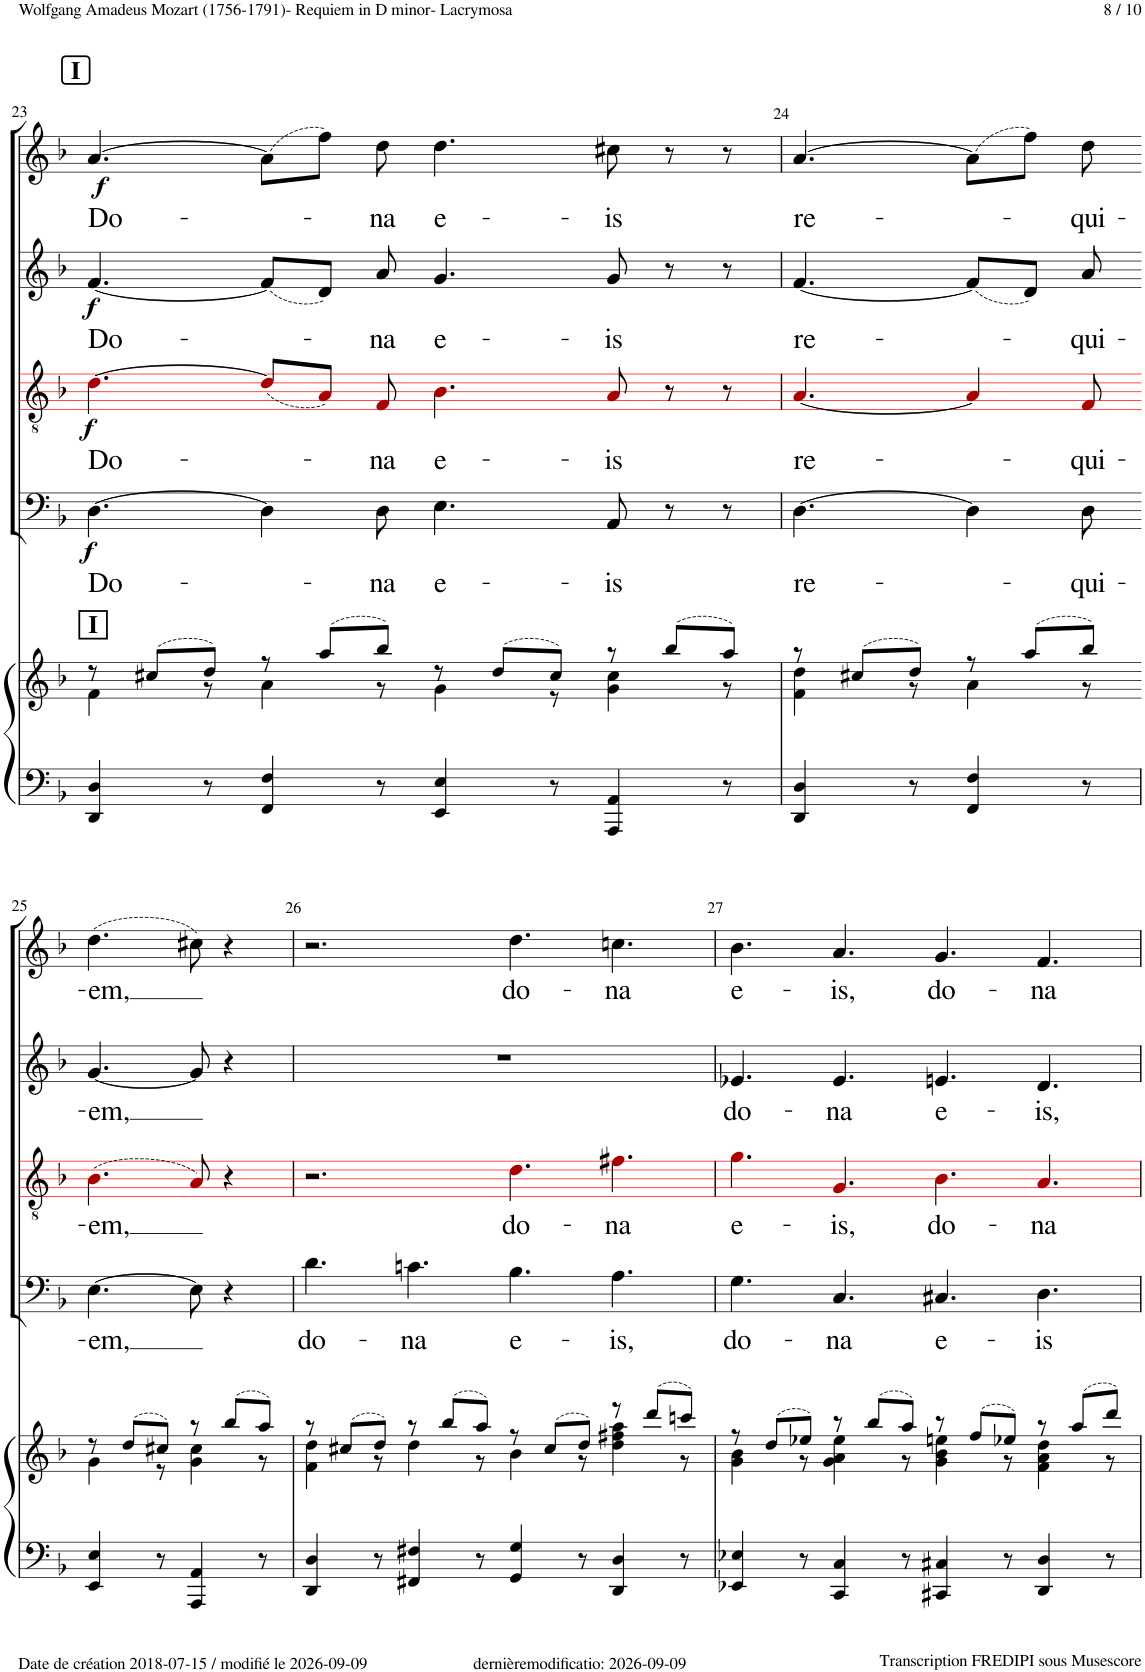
**kern	**kern	**kern	**text	**dynam	**kern	**text	**dynam	**kern	**text	**dynam	**kern	**text	**dynam
*part5	*part5	*part4	*part4	*part4	*part3	*part3	*part3	*part2	*part2	*part2	*part1	*part1	*part1
*staff6	*staff5	*staff4	*staff4	*staff4	*staff3	*staff3	*staff3	*staff2	*staff2	*staff2	*staff1	*staff1	*staff1
*I"Piano	*	*I"Bass	*	*	*I"Tenor	*	*	*I"Alto	*	*	*I"Soprano	*	*
*I'Pno	*	*	*	*	*	*	*	*	*	*	*	*	*
!!LO:PB:g=z
*clefF4	*clefG2	*clefF4	*	*	*clefGv2	*	*	*clefG2	*	*	*clefG2	*	*
*	*	*	*	*	*ITrd8c14	*	*	*	*	*	*	*	*
*k[b-]	*k[b-]	*k[b-]	*	*	*k[b-]	*	*	*k[b-]	*	*	*k[b-]	*	*
*M12/8	*M12/8	*M12/8	*	*	*M12/8	*	*	*M12/8	*	*	*M12/8	*	*
!!LO:REH:place=s1:a:B:cj:fs=14:t=I
=23	=23	=23	=23	=23	=23	=23	=23	=23	=23	=23	=23	=23	=23
*	*^	*	*	*	*	*	*	*	*	*	*	*	*
!	!LO:TX:a:B:t=I	!	!	!	!	!	!	!	!	!	!	!	!	!
!	!	!	!	!LO:LY:b	!LO:DY:b	!	!LO:LY:b	!LO:DY:b	!	!LO:LY:b	!LO:DY:b	!	!LO:LY:b	!LO:DY:b
4DD/ 4D/	8r	4f\	[4.D!\	Do-	f	[4.d!i\	Do-	f	[4.f!/	Do-	f	[4.a!/	Do-	f
.	(8cc#X/L	.	.	.	.	.	.	.	.	.	.	.	.	.
8r	8dd/J)	8r	.	.	.	.	.	.	.	.	.	.	.	.
4FF/ 4F/	8r	4a\	4D!\]	.	.	(8d!i/L]	.	.	(8f!/L]	.	.	(8a!\L]	.	.
.	(8aa/L	.	.	.	.	8A!i/J)	.	.	8d!/J)	.	.	8ff!\J)	.	.
!	!	!	!	!LO:LY:b	!	!	!LO:LY:b	!	!	!LO:LY:b	!	!	!LO:LY:b	!
8r	8bb-/J)	8r	8D!\	-na	.	8F!i/	-na	.	8a!/	-na	.	8dd!\	-na	.
!	!	!	!	!LO:LY:b	!	!	!LO:LY:b	!	!	!LO:LY:b	!	!	!LO:LY:b	!
4EE/ 4E/	8r	4g\	4.E!\	e-	.	4.B-!i\	e-	.	4.g!/	e-	.	4.dd!\	e-	.
.	(8dd/L	.	.	.	.	.	.	.	.	.	.	.	.	.
8r	8cc#/J)	8r	.	.	.	.	.	.	.	.	.	.	.	.
!	!	!	!	!LO:LY:b	!	!	!LO:LY:b	!	!	!LO:LY:b	!	!	!LO:LY:b	!
4AAA/ 4AA/	8r	4g\ 4cc#\	8AA!/	-is	.	8A!i/	-is	.	8g!/	-is	.	8cc#X!\	-is	.
.	(8bb-/L	.	8r	.	.	8r	.	.	8r	.	.	8r	.	.
8r	8aa/J)	8r	8r	.	.	8r	.	.	8r	.	.	8r	.	.
=24	=24	=24	=24	=24	=24	=24	=24	=24	=24	=24	=24	=24	=24	=24
!	!	!	!	!LO:LY:b	!	!	!LO:LY:b	!	!	!LO:LY:b	!	!	!LO:LY:b	!
4DD/ 4D/	8r	4f\ 4dd\	[4.D!\	re-	.	[4.A!i/	re-	.	[4.f!/	re-	.	[4.a!/	re-	.
.	(8cc#X/L	.	.	.	.	.	.	.	.	.	.	.	.	.
8r	8dd/J)	8r	.	.	.	.	.	.	.	.	.	.	.	.
4FF/ 4F/	8r	4a\	4D!\]	.	.	4A!i/]	.	.	(8f!/L]	.	.	(8a!\L]	.	.
.	(8aa/L	.	.	.	.	.	.	.	8d!/J)	.	.	8ff!\J)	.	.
!	!	!	!	!LO:LY:b	!	!	!LO:LY:b	!	!	!LO:LY:b	!	!	!LO:LY:b	!
8r	8bb-/J)	8r	8D!\	-qui-	.	8F!i/	-qui-	.	8a!/	-qui-	.	8dd!\	-qui-	.
!!LO:LB:g=z
=25-	=25-	=25-	=25-	=25-	=25-	=25-	=25-	=25-	=25-	=25-	=25-	=25-	=25-	=25-
!	!	!	!	!LO:LY:b	!	!	!LO:LY:b	!	!	!LO:LY:b	!	!	!LO:LY:b	!
4EE/ 4E/	8r	4g\	[4.E!\	-em,	.	(4.B-!i\	-em,	.	[4.g!/	-em,	.	(4.dd!\	-em,	.
.	(8dd/L	.	.	.	.	.	.	.	.	.	.	.	.	.
8r	8cc#X/J)	8r	.	.	.	.	.	.	.	.	.	.	.	.
4AAA/ 4AA/	8r	4g\ 4cc#\	8E!\]	.	.	8A!i/)	.	.	8g!/]	.	.	8cc#X!\)	.	.
.	(8bb-/L	.	4r	.	.	4r	.	.	4r	.	.	4r	.	.
8r	8aa/J)	8r	.	.	.	.	.	.	.	.	.	.	.	.
=26	=26	=26	=26	=26	=26	=26	=26	=26	=26	=26	=26	=26	=26	=26
!	!	!	!	!LO:LY:b	!	!	!	!	!	!	!	!	!	!
4DD/ 4D/	8r	4f\ 4dd\	4.d!\	do-	.	2.r	.	.	1.r	.	.	2.r	.	.
.	(8cc#X/L	.	.	.	.	.	.	.	.	.	.	.	.	.
8r	8dd/J)	8r	.	.	.	.	.	.	.	.	.	.	.	.
!	!	!	!	!LO:LY:b	!	!	!	!	!	!	!	!	!	!
4FF#X/ 4F#X/	8r	4dd\	4.cn!\	-na	.	.	.	.	.	.	.	.	.	.
.	(8bb-/L	.	.	.	.	.	.	.	.	.	.	.	.	.
8r	8aa/J)	8r	.	.	.	.	.	.	.	.	.	.	.	.
!	!	!	!	!LO:LY:b	!	!	!LO:LY:b	!	!	!	!	!	!LO:LY:b	!
4GG/ 4G/	8r	4b-\	4.B-!\	e-	.	4.d!i\	do-	.	.	.	.	4.dd!\	do-	.
.	(8cc#/L	.	.	.	.	.	.	.	.	.	.	.	.	.
8r	8dd/J)	8r	.	.	.	.	.	.	.	.	.	.	.	.
!	!	!	!	!LO:LY:b	!	!	!LO:LY:b	!	!	!	!	!	!LO:LY:b	!
4DD/ 4D/	8r	4dd\ 4ff#X\ 4aa\	4.A!\	-is,	.	4.f#X!i\	-na	.	.	.	.	4.ccn!\	-na	.
.	(8ddd/L	.	.	.	.	.	.	.	.	.	.	.	.	.
8r	8cccn/J)	8r	.	.	.	.	.	.	.	.	.	.	.	.
=27	=27	=27	=27	=27	=27	=27	=27	=27	=27	=27	=27	=27	=27	=27
!	!	!	!	!LO:LY:b	!	!	!LO:LY:b	!	!	!LO:LY:b	!	!	!LO:LY:b	!
4EE-X/ 4E-X/	8r	4g\ 4b-\	4.G!\	do-	.	4.g!i\	e-	.	4.e-X!/	do-	.	4.b-!\	e-	.
.	(8dd/L	.	.	.	.	.	.	.	.	.	.	.	.	.
8r	8ee-X/J)	8r	.	.	.	.	.	.	.	.	.	.	.	.
!	!	!	!	!LO:LY:b	!	!	!LO:LY:b	!	!	!LO:LY:b	!	!	!LO:LY:b	!
4CC/ 4C/	8r	4g\ 4a\ 4ee-\	4.C!/	-na	.	4.G!i/	-is,	.	4.e-!/	-na	.	4.a!/	-is,	.
.	(8bb-/L	.	.	.	.	.	.	.	.	.	.	.	.	.
8r	8aa/J)	8r	.	.	.	.	.	.	.	.	.	.	.	.
!	!	!	!	!LO:LY:b	!	!	!LO:LY:b	!	!	!LO:LY:b	!	!	!LO:LY:b	!
4CC#X/ 4C#X/	8r	4g\ 4b-\ 4een\	4.C#X!/	e-	.	4.B-!i\	do-	.	4.en!/	e-	.	4.g!/	do-	.
.	(8ff/L	.	.	.	.	.	.	.	.	.	.	.	.	.
8r	8ee-X/J)	8r	.	.	.	.	.	.	.	.	.	.	.	.
!	!	!	!	!LO:LY:b	!	!	!LO:LY:b	!	!	!LO:LY:b	!	!	!LO:LY:b	!
4DD/ 4D/	8r	4f\ 4a\ 4dd\	4.D!\	-is	.	4.A!i/	-na	.	4.d!/	-is,	.	4.f!/	-na	.
.	(8aa/L	.	.	.	.	.	.	.	.	.	.	.	.	.
8r	8ddd/J)	8r	.	.	.	.	.	.	.	.	.	.	.	.
*	*v	*v	*	*	*	*	*	*	*	*	*	*	*	*
=	=	=	=	=	=	=	=	=	=	=	=	=	=
*-	*-	*-	*-	*-	*-	*-	*-	*-	*-	*-	*-	*-	*-
